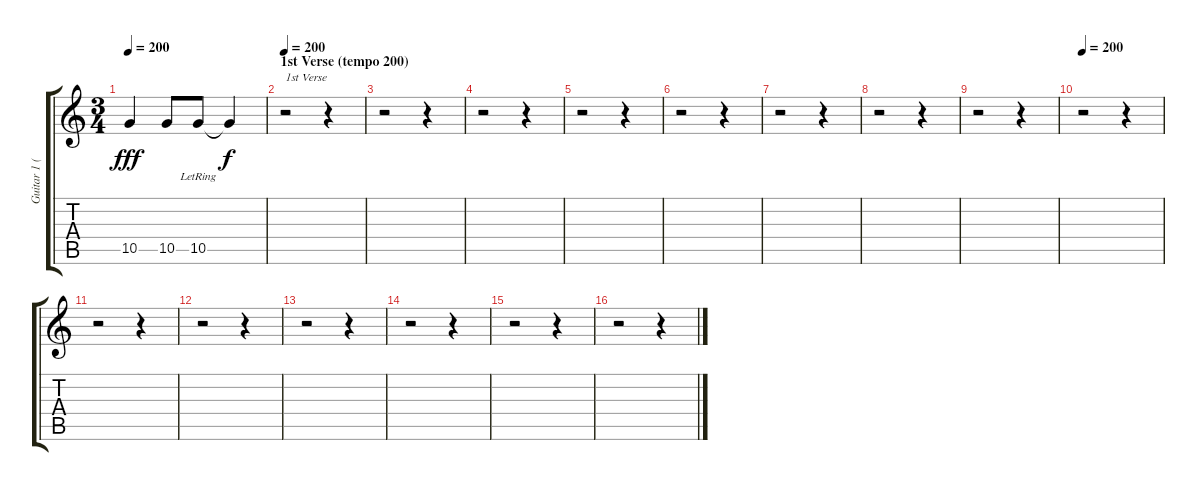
\track ("Guitar 1 (Disto)" "Guitar 1 (") {instrument distortionguitar}
\staff {score tabs}
\tuning (E4 B3 G3 D3 A2 E2) {hide}
\ts (3 4)
\tempo 200
\clef g2
\ks c
10.5.4{dy fff} 10.5.8 10.5{lr}.8 10.5{t}.4{dy f} |
\section ("" "1st Verse (tempo 200)")
\tempo 200
r.2{txt "1st Verse"} r.4 |
r.2 r.4 |
r.2 r.4 |
r.2 r.4 |
r.2 r.4 |
r.2 r.4 |
r.2 r.4 |
r.2 r.4 |
\tempo 200
r.2 r.4 |
r.2 r.4 |
r.2 r.4 |
r.2 r.4 |
r.2 r.4 |
r.2 r.4 |
r.2 r.4
